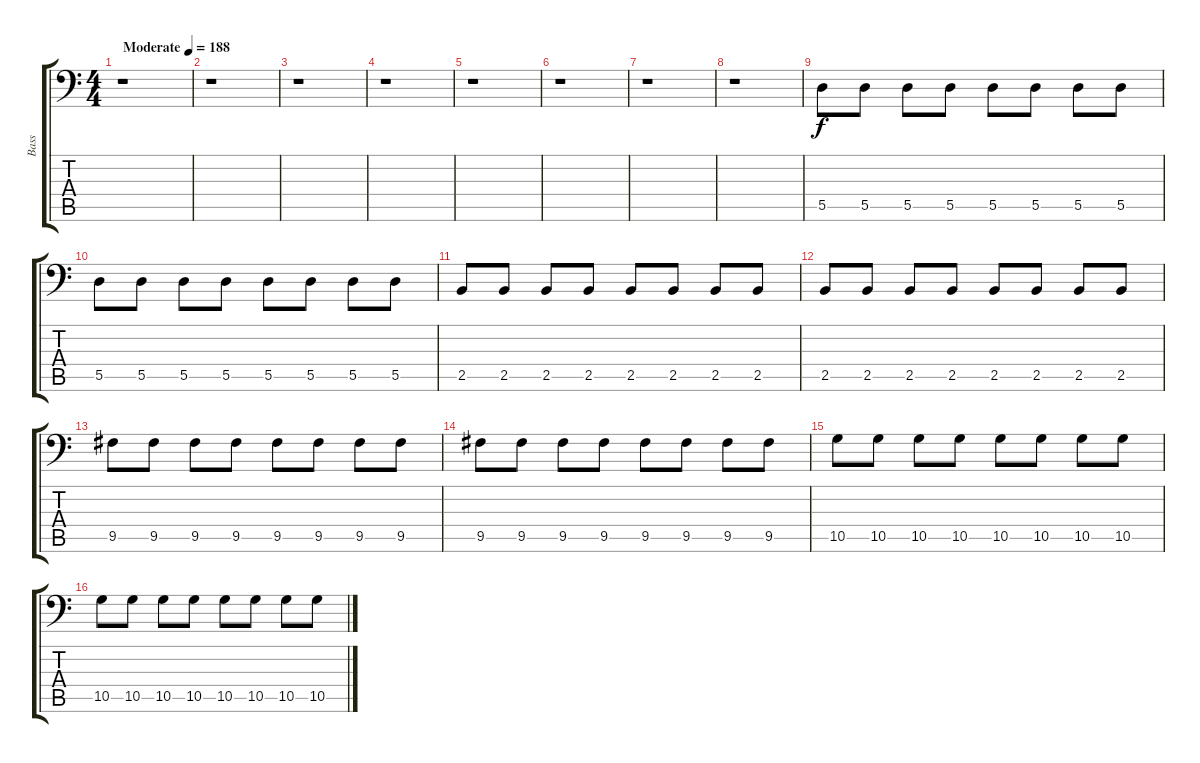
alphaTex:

\track ("Bass" "Bass") {instrument electricbassfinger}
\staff {score tabs}
\tuning (E3 B2 G2 D2 A1 E1) {hide}
\ts (4 4)
\tempo (188 "Moderate")
\clef f4
\ks c
r.1{dy f instrument electricbassfinger} |
r.1 |
r.1 |
r.1 |
r.1 |
r.1 |
r.1 |
r.1 |
5.5.8 5.5.8 5.5.8 5.5.8 5.5.8 5.5.8 5.5.8 5.5.8 |
5.5.8 5.5.8 5.5.8 5.5.8 5.5.8 5.5.8 5.5.8 5.5.8 |
2.5.8 2.5.8 2.5.8 2.5.8 2.5.8 2.5.8 2.5.8 2.5.8 |
2.5.8 2.5.8 2.5.8 2.5.8 2.5.8 2.5.8 2.5.8 2.5.8 |
9.5.8 9.5.8 9.5.8 9.5.8 9.5.8 9.5.8 9.5.8 9.5.8 |
9.5.8 9.5.8 9.5.8 9.5.8 9.5.8 9.5.8 9.5.8 9.5.8 |
10.5.8 10.5.8 10.5.8 10.5.8 10.5.8 10.5.8 10.5.8 10.5.8 |
10.5.8 10.5.8 10.5.8 10.5.8 10.5.8 10.5.8 10.5.8 10.5{ss}.8
